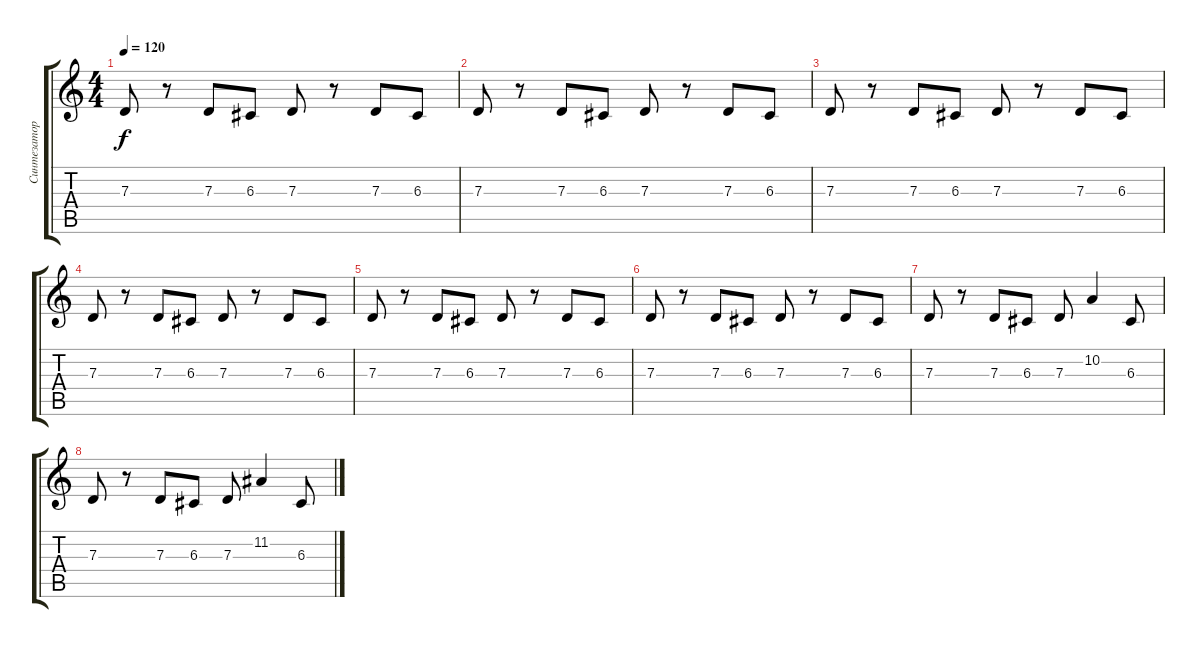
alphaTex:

\track ("Синтезатор" "Синтезатор") {instrument lead2sawtooth}
\staff {score tabs}
\tuning (E4 B3 G3 D3 A2 E2) {hide}
\ts (4 4)
\tempo 120
\clef g2
\ks c
7.3.8{dy f} r.8 7.3.8 6.3.8 7.3.8 r.8 7.3.8 6.3.8 |
7.3.8 r.8 7.3.8 6.3.8 7.3.8 r.8 7.3.8 6.3.8 |
7.3.8 r.8 7.3.8 6.3.8 7.3.8 r.8 7.3.8 6.3.8 |
7.3.8 r.8 7.3.8 6.3.8 7.3.8 r.8 7.3.8 6.3.8 |
7.3.8 r.8 7.3.8 6.3.8 7.3.8 r.8 7.3.8 6.3.8 |
7.3.8 r.8 7.3.8 6.3.8 7.3.8 r.8 7.3.8 6.3.8 |
7.3.8 r.8 7.3.8 6.3.8 7.3.8 10.2.4 6.3.8 |
7.3.8 r.8 7.3.8 6.3.8 7.3.8 11.2.4 6.3.8
